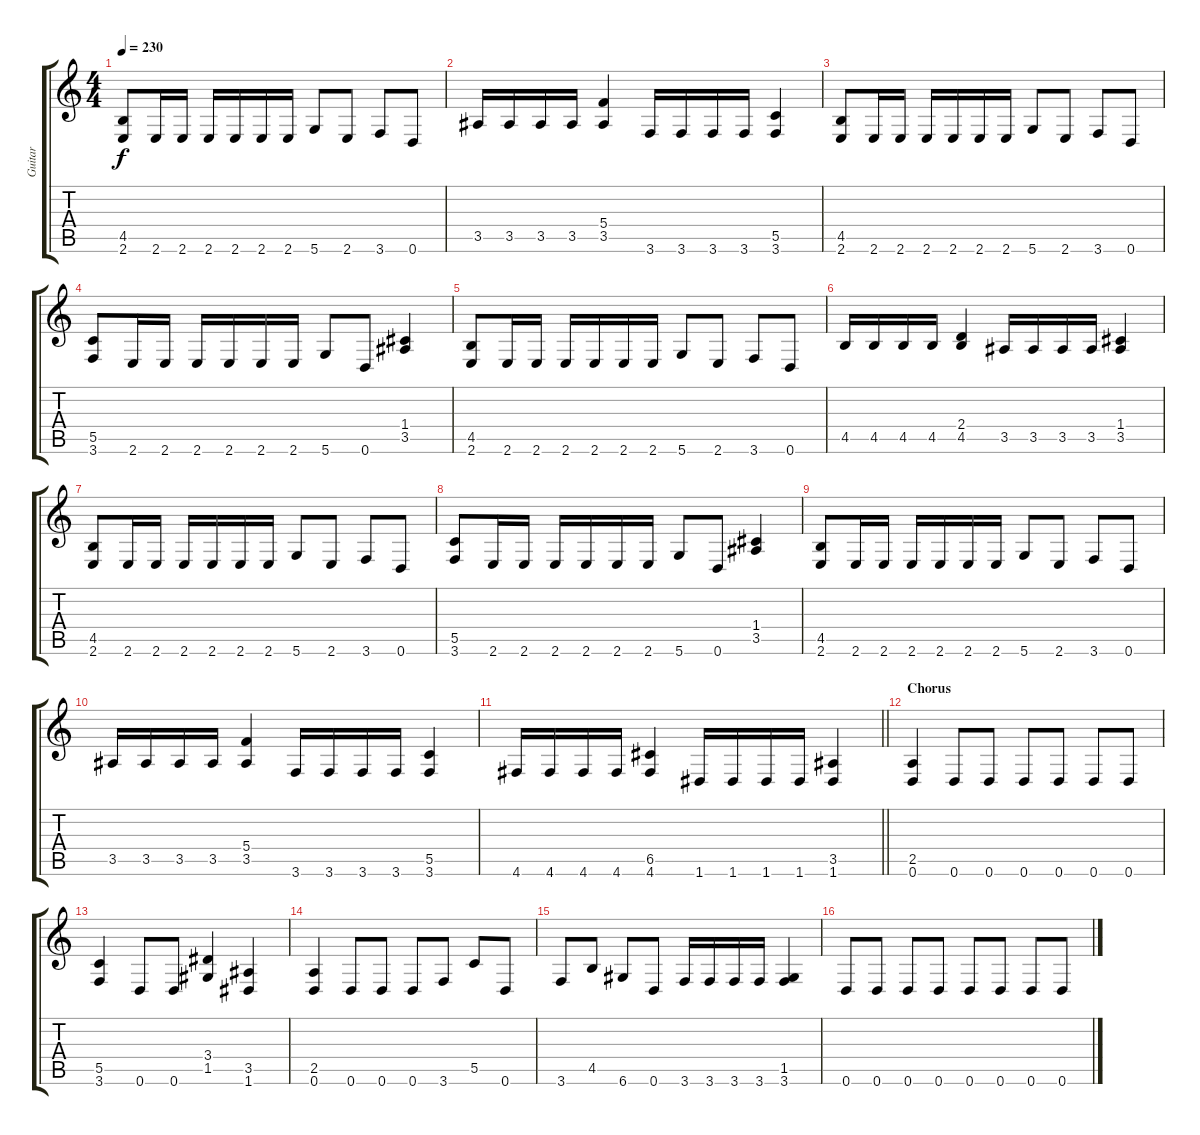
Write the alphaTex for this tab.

\track ("Guitar" "Guitar") {instrument distortionguitar}
\staff {score tabs}
\tuning (D4 A3 F3 C3 G2 D2) {hide}
\ts (4 4)
\tempo 230
\clef g2
\ks c
(4.5 2.6).8{dy f} 2.6.16 2.6.16 2.6.16 2.6.16 2.6.16 2.6.16 5.6.8 2.6.8 3.6.8 0.6.8 |
3.5.16 3.5.16 3.5.16 3.5.16 (5.4 3.5).4 3.6.16 3.6.16 3.6.16 3.6.16 (5.5 3.6).4 |
(4.5 2.6).8 2.6.16 2.6.16 2.6.16 2.6.16 2.6.16 2.6.16 5.6.8 2.6.8 3.6.8 0.6.8 |
(5.5 3.6).8 2.6.16 2.6.16 2.6.16 2.6.16 2.6.16 2.6.16 5.6.8 0.6.8 (1.4 3.5).4 |
(4.5 2.6).8 2.6.16 2.6.16 2.6.16 2.6.16 2.6.16 2.6.16 5.6.8 2.6.8 3.6.8 0.6.8 |
4.5.16 4.5.16 4.5.16 4.5.16 (2.4 4.5).4 3.5.16 3.5.16 3.5.16 3.5.16 (1.4 3.5).4 |
(4.5 2.6).8 2.6.16 2.6.16 2.6.16 2.6.16 2.6.16 2.6.16 5.6.8 2.6.8 3.6.8 0.6.8 |
(5.5 3.6).8 2.6.16 2.6.16 2.6.16 2.6.16 2.6.16 2.6.16 5.6.8 0.6.8 (1.4 3.5).4 |
(4.5 2.6).8 2.6.16 2.6.16 2.6.16 2.6.16 2.6.16 2.6.16 5.6.8 2.6.8 3.6.8 0.6.8 |
3.5.16 3.5.16 3.5.16 3.5.16 (5.4 3.5).4 3.6.16 3.6.16 3.6.16 3.6.16 (5.5 3.6).4 |
\barLineRight lightlight
4.6.16 4.6.16 4.6.16 4.6.16 (6.5 4.6).4 1.6.16 1.6.16 1.6.16 1.6.16 (3.5 1.6).4 |
\section ("" "Chorus")
(2.5 0.6).4 0.6.8 0.6.8 0.6.8 0.6.8 0.6.8 0.6.8 |
(5.5 3.6).4 0.6.8 0.6.8 (3.4 1.5).4 (3.5 1.6).4 |
(2.5 0.6).4 0.6.8 0.6.8 0.6.8 3.6.8 5.5.8 0.6.8 |
3.6.8 4.5.8 6.6.8 0.6.8 3.6.16 3.6.16 3.6.16 3.6.16 (1.5 3.6).4 |
0.6.8 0.6.8 0.6.8 0.6.8 0.6.8 0.6.8 0.6.8 0.6.8
